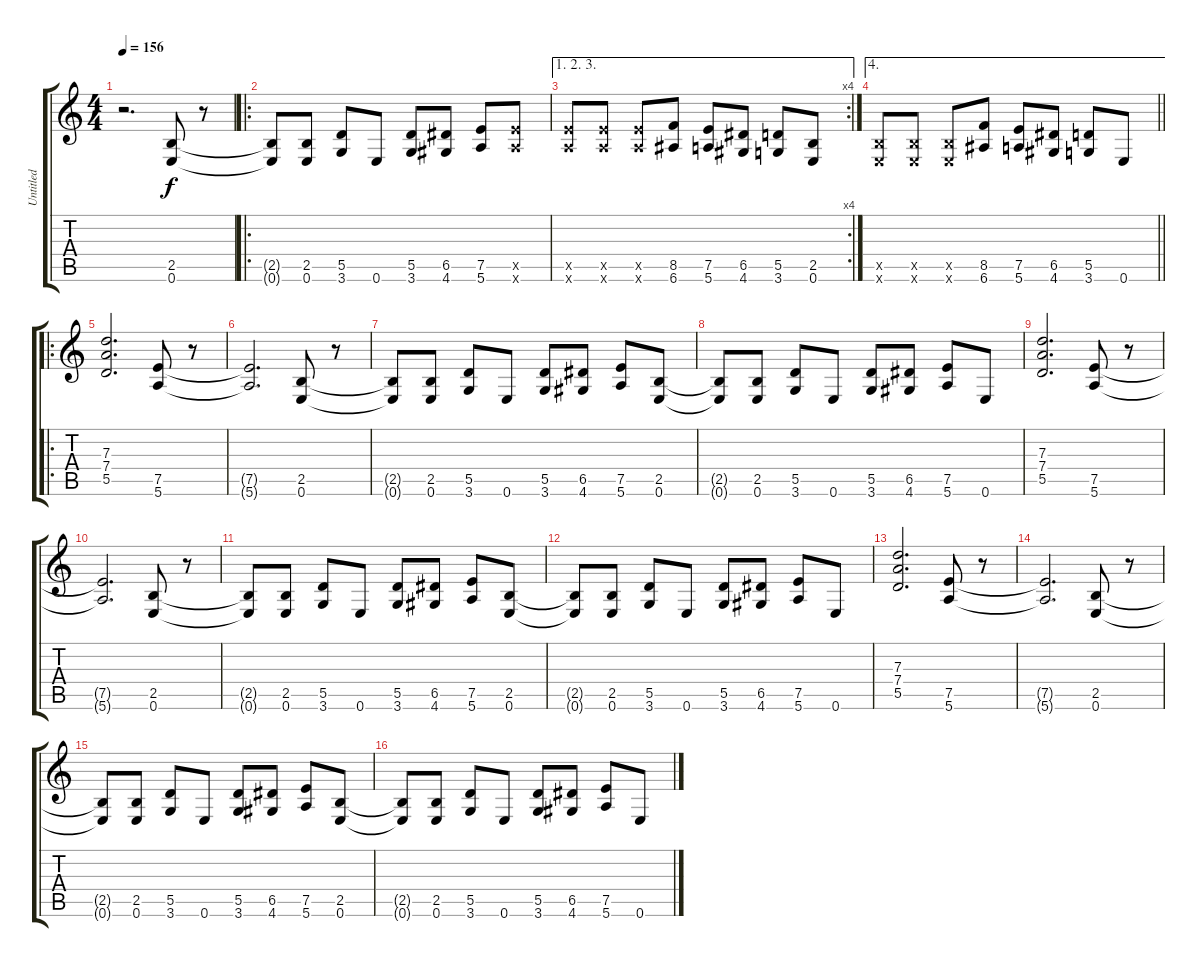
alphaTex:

\track ("Untitled" "Untitled") {instrument distortionguitar}
\staff {score tabs}
\tuning (E4 B3 G3 D3 A2 E2) {hide}
\ts (4 4)
\tempo 156
\clef g2
\ks c
r.2{d dy f instrument distortionguitar} (2.5 0.6).8 r.8 |
\ro
(2.5{t} 0.6{t}).8 (2.5 0.6).8 (5.5 3.6).8 0.6.8 (5.5 3.6).8 (6.5 4.6).8 (7.5 5.6).8 (7.5{x} 5.6{x}).8 |
\ae (1 2 3)
\rc 4
(7.5{x} 5.6{x}).8 (7.5{x} 5.6{x}).8 (7.5{x} 5.6{x}).8 (8.5 6.6).8 (7.5 5.6).8 (6.5 4.6).8 (5.5 3.6).8 (2.5 0.6).8 |
\ae 4
\barLineRight lightlight
(2.5{x} 0.6{x}).8 (2.5{x} 0.6{x}).8 (2.5{x} 0.6{x}).8 (8.5 6.6).8 (7.5 5.6).8 (6.5 4.6).8 (5.5 3.6).8 0.6.8 |
\ro
(7.3 7.4 5.5).2{d} (7.5 5.6).8 r.8 |
(7.5{t} 5.6{t}).2{d} (2.5 0.6).8 r.8 |
(2.5{t} 0.6{t}).8 (2.5 0.6).8 (5.5 3.6).8 0.6.8 (5.5 3.6).8 (6.5 4.6).8 (7.5 5.6).8 (2.5 0.6).8 |
(2.5{t} 0.6{t}).8 (2.5 0.6).8 (5.5 3.6).8 0.6.8 (5.5 3.6).8 (6.5 4.6).8 (7.5 5.6).8 0.6.8 |
(7.3 7.4 5.5).2{d} (7.5 5.6).8 r.8 |
(7.5{t} 5.6{t}).2{d} (2.5 0.6).8 r.8 |
(2.5{t} 0.6{t}).8 (2.5 0.6).8 (5.5 3.6).8 0.6.8 (5.5 3.6).8 (6.5 4.6).8 (7.5 5.6).8 (2.5 0.6).8 |
(2.5{t} 0.6{t}).8 (2.5 0.6).8 (5.5 3.6).8 0.6.8 (5.5 3.6).8 (6.5 4.6).8 (7.5 5.6).8 0.6.8 |
(7.3 7.4 5.5).2{d} (7.5 5.6).8 r.8 |
(7.5{t} 5.6{t}).2{d} (2.5 0.6).8 r.8 |
(2.5{t} 0.6{t}).8 (2.5 0.6).8 (5.5 3.6).8 0.6.8 (5.5 3.6).8 (6.5 4.6).8 (7.5 5.6).8 (2.5 0.6).8 |
(2.5{t} 0.6{t}).8 (2.5 0.6).8 (5.5 3.6).8 0.6.8 (5.5 3.6).8 (6.5 4.6).8 (7.5 5.6).8 0.6.8
